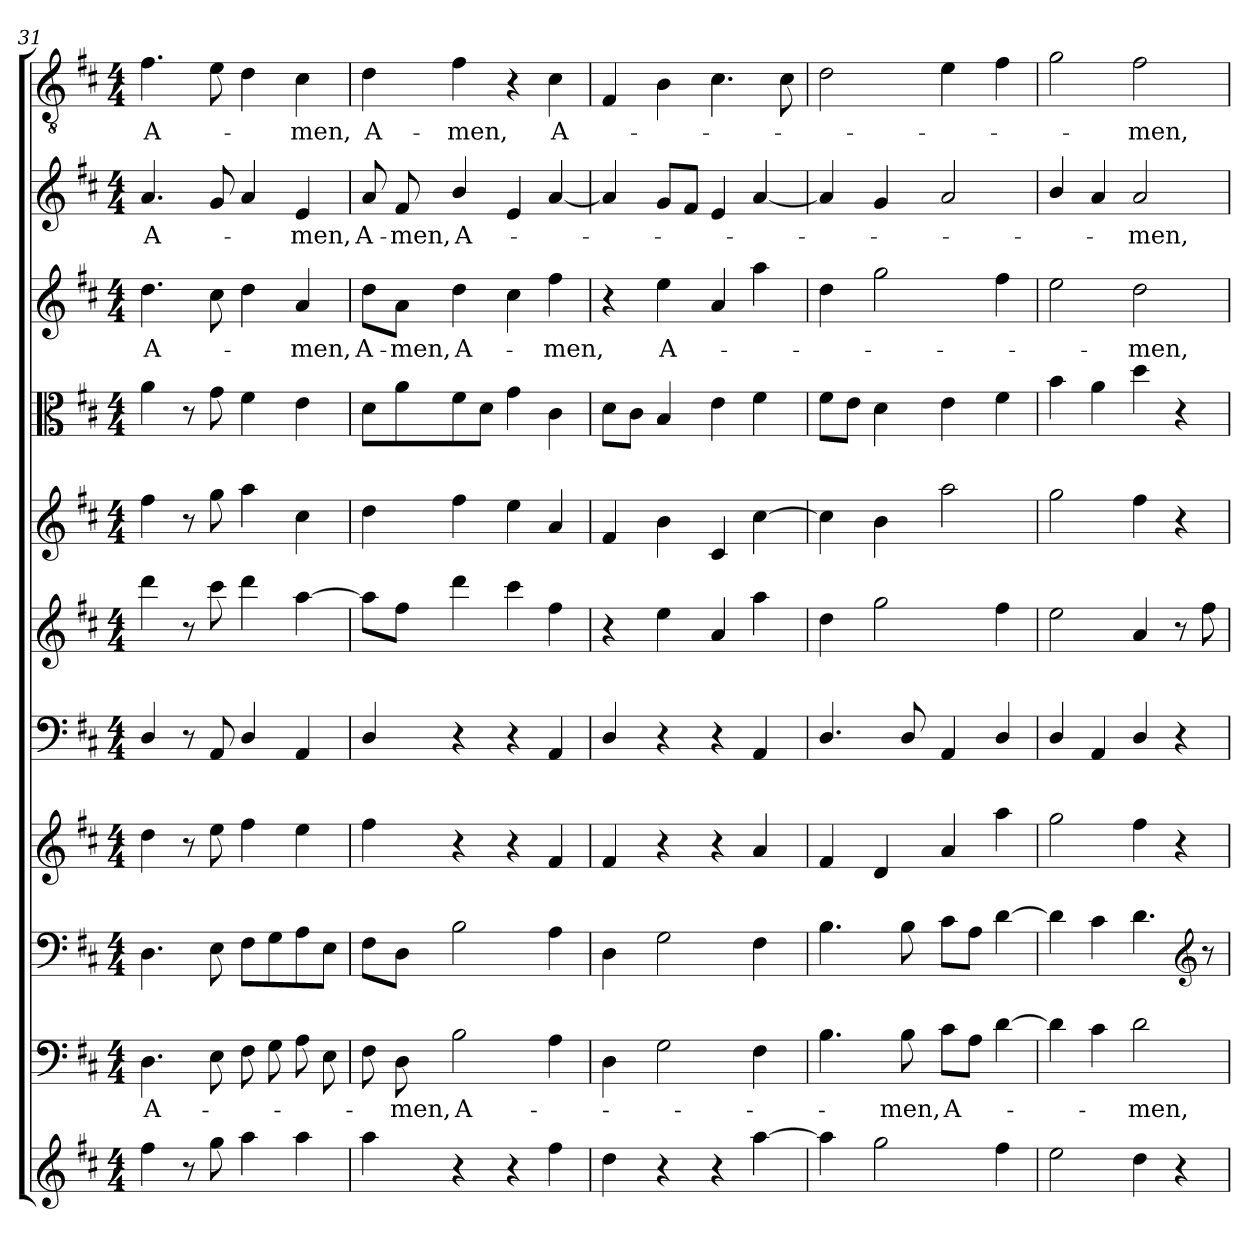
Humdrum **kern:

**kern	**kern	**text	**kern	**kern	**kern	**kern	**kern	**kern	**kern	**text	**kern	**text	**kern	**text
*part11	*part10	*part10	*part9	*part8	*part7	*part6	*part5	*part4	*part3	*part3	*part2	*part2	*part1	*part1
*staff11	*staff10	*staff10	*staff9	*staff8	*staff7	*staff6	*staff5	*staff4	*staff3	*staff3	*staff2	*staff2	*staff1	*staff1
*clefG2	*clefF4	*	*clefF4	*clefG2	*clefF4	*clefG2	*clefG2	*clefC3	*clefG2	*	*clefG2	*	*clefGv2	*
*k[f#c#]	*k[f#c#]	*	*k[f#c#]	*k[f#c#]	*k[f#c#]	*k[f#c#]	*k[f#c#]	*k[f#c#]	*k[f#c#]	*	*k[f#c#]	*	*k[f#c#]	*
*D:	*D:	*	*D:	*D:	*D:	*D:	*D:	*D:	*D:	*	*D:	*	*D:	*
*M4/4	*M4/4	*	*M4/4	*M4/4	*M4/4	*M4/4	*M4/4	*M4/4	*M4/4	*	*M4/4	*	*M4/4	*
=31	=31	=31	=31	=31	=31	=31	=31	=31	=31	=31	=31	=31	=31	=31
4ff#\	4.D\	A-	4.D\	4dd\	4D/	4ddd\	4ff#\	4a\	4.dd\	A-	4.a/	A-	4.f#\	A-
8r	.	.	.	8r	8r	8r	8r	8r	.	.	.	.	.	.
8gg\	8E\	.	8E\	8ee\	8AA/	8ccc#\	8gg\	8g\	8cc#\	.	8g/	.	8e\	.
4aa\	8F#\	.	8F#\L	4ff#\	4D/	4ddd\	4aa\	4f#\	4dd\	.	4a/	.	4d\	.
.	8G\	.	8G\	.	.	.	.	.	.	.	.	.	.	.
4aa\	8A\	.	8A\	4ee\	4AA/	[4aa\	4cc#\	4e\	4a/	-men,	4e/	-men,	4c#\	-men,
.	8E\	.	8E\J	.	.	.	.	.	.	.	.	.	.	.
=32	=32	=32	=32	=32	=32	=32	=32	=32	=32	=32	=32	=32	=32	=32
4aa\	8F#\	.	8F#\L	4ff#\	4D/	8aa\L]	4dd\	8d\L	8dd\L	A-	8a/	A-	4d\	A-
.	8D\	-men,	8D\J	.	.	8ff#\J	.	8a\	8a\J	-men,	8f#/	-men,	.	.
4r	2B\	A-	2B\	4r	4r	4ddd\	4ff#\	8f#\	4dd\	A-	4b/	A-	4f#\	-men,
.	.	.	.	.	.	.	.	8d\J	.	.	.	.	.	.
4r	.	.	.	4r	4r	4ccc#\	4ee\	4g\	4cc#\	.	4e/	.	4r	.
4ff#\	4A\	.	4A\	4f#/	4AA/	4ff#\	4a/	4c#\	4ff#\	-men,	[4a/	.	4c#\	A-
=33	=33	=33	=33	=33	=33	=33	=33	=33	=33	=33	=33	=33	=33	=33
4dd\	4D\	.	4D\	4f#/	4D/	4r	4f#/	8d\L	4r	.	4a/]	.	4F#/	.
.	.	.	.	.	.	.	.	8c#\J	.	.	.	.	.	.
4r	2G\	.	2G\	4r	4r	4ee\	4b\	4B/	4ee\	A-	8g/L	.	4B\	.
.	.	.	.	.	.	.	.	.	.	.	8f#/J	.	.	.
4r	.	.	.	4r	4r	4a/	4c#/	4e\	4a/	.	4e/	.	4.c#\	.
[4aa\	4F#\	.	4F#\	4a/	4AA/	4aa\	[4cc#\	4f#\	4aa\	.	[4a/	.	.	.
.	.	.	.	.	.	.	.	.	.	.	.	.	8c#\	.
=34	=34	=34	=34	=34	=34	=34	=34	=34	=34	=34	=34	=34	=34	=34
4aa\]	4.B\	.	4.B\	4f#/	4.D/	4dd\	4cc#\]	8f#\L	4dd\	.	4a/]	.	2d\	.
.	.	.	.	.	.	.	.	8e\J	.	.	.	.	.	.
2gg\	.	.	.	4d/	.	2gg\	4b\	4d\	2gg\	.	4g/	.	.	.
.	8B\	-men,	8B\	.	8D/	.	.	.	.	.	.	.	.	.
.	8c#\L	A-	8c#\L	4a/	4AA/	.	2aa\	4e\	.	.	2a/	.	4e\	.
.	8A\J	.	8A\J	.	.	.	.	.	.	.	.	.	.	.
4ff#\	[4d\	.	[4d\	4aa\	4D/	4ff#\	.	4f#\	4ff#\	.	.	.	4f#\	.
=35	=35	=35	=35	=35	=35	=35	=35	=35	=35	=35	=35	=35	=35	=35
2ee\	4d\]	.	4d\]	2gg\	4D/	2ee\	2gg\	4b\	2ee\	.	4b/	.	2g\	.
.	4c#\	.	4c#\	.	4AA/	.	.	4a\	.	.	4a/	.	.	.
4dd\	2d\	-men,	4.d\	4ff#\	4D/	4a/	4ff#\	4dd\	2dd\	-men,	2a/	-men,	2f#\	-men,
4r	.	.	.	4r	4r	8r	4r	4r	.	.	.	.	.	.
*	*	*	*clefG2	*	*	*	*	*	*	*	*	*	*	*
.	.	.	8r	.	.	8ff#\	.	.	.	.	.	.	.	.
=	=	=	=	=	=	=	=	=	=	=	=	=	=	=
*-	*-	*-	*-	*-	*-	*-	*-	*-	*-	*-	*-	*-	*-	*-
